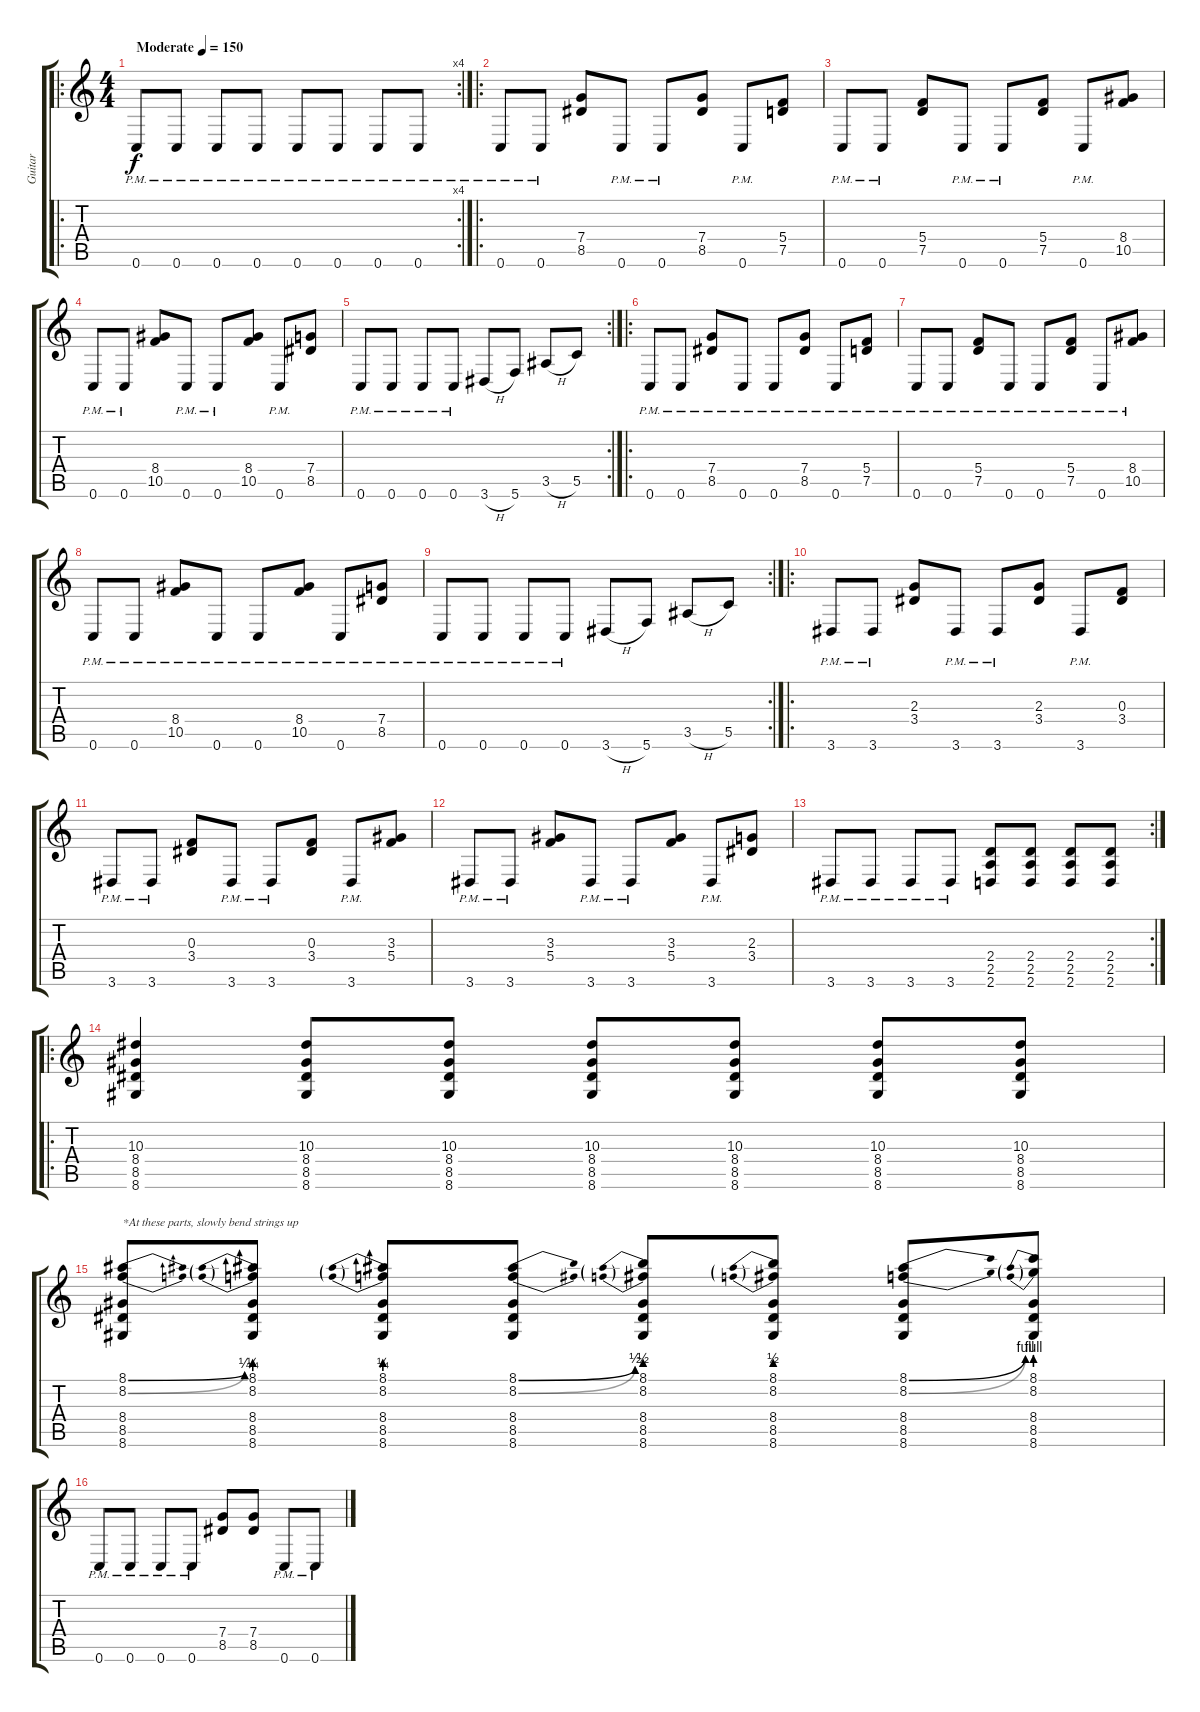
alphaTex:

\track ("Guitar" "Guitar") {instrument distortionguitar}
\staff {score tabs}
\tuning (D4 A3 F3 C3 G2 C2) {hide}
\ro
\rc 4
\ts (4 4)
\tempo (150 "Moderate")
\clef g2
\ks c
0.6{pm}.8{dy f instrument distortionguitar} 0.6{pm}.8 0.6{pm}.8 0.6{pm}.8 0.6{pm}.8 0.6{pm}.8 0.6{pm}.8 0.6{pm}.8 |
\ro
0.6{pm}.8 0.6{pm}.8 (7.4 8.5).8 0.6{pm}.8 0.6{pm}.8 (7.4 8.5).8 0.6{pm}.8 (5.4 7.5).8 |
0.6{pm}.8 0.6{pm}.8 (5.4 7.5).8 0.6{pm}.8 0.6{pm}.8 (5.4 7.5).8 0.6{pm}.8 (8.4 10.5).8 |
0.6{pm}.8 0.6{pm}.8 (8.4 10.5).8 0.6{pm}.8 0.6{pm}.8 (8.4 10.5).8 0.6{pm}.8 (7.4 8.5).8 |
\rc 2
0.6{pm}.8 0.6{pm}.8 0.6{pm}.8 0.6{pm}.8 3.6{h}.8 5.6.8 3.5{h}.8 5.5.8 |
\ro
0.6{pm}.8 0.6{pm}.8 (7.4{pm} 8.5).8 0.6{pm}.8 0.6{pm}.8 (7.4{pm} 8.5).8 0.6{pm}.8 (5.4{pm} 7.5).8 |
0.6{pm}.8 0.6{pm}.8 (5.4{pm} 7.5).8 0.6{pm}.8 0.6{pm}.8 (5.4{pm} 7.5).8 0.6{pm}.8 (8.4{pm} 10.5).8 |
0.6{pm}.8 0.6{pm}.8 (8.4{pm} 10.5).8 0.6{pm}.8 0.6{pm}.8 (8.4{pm} 10.5).8 0.6{pm}.8 (7.4{pm} 8.5).8 |
\rc 2
0.6{pm}.8 0.6{pm}.8 0.6{pm}.8 0.6{pm}.8 3.6{h}.8 5.6.8 3.5{h}.8 5.5.8 |
\ro
3.6{pm}.8 3.6{pm}.8 (2.3 3.4).8 3.6{pm}.8 3.6{pm}.8 (2.3 3.4).8 3.6{pm}.8 (0.3 3.4).8 |
3.6{pm}.8 3.6{pm}.8 (0.3 3.4).8 3.6{pm}.8 3.6{pm}.8 (0.3 3.4).8 3.6{pm}.8 (3.3 5.4).8 |
3.6{pm}.8 3.6{pm}.8 (3.3 5.4).8 3.6{pm}.8 3.6{pm}.8 (3.3 5.4).8 3.6{pm}.8 (2.3 3.4).8 |
\rc 2
3.6{pm}.8 3.6{pm}.8 3.6{pm}.8 3.6{pm}.8 (2.4 2.5 2.6).8 (2.4 2.5 2.6).8 (2.4 2.5 2.6).8 (2.4 2.5 2.6).8 |
\ro
(10.3 8.4 8.5 8.6).4 (10.3 8.4 8.5 8.6).8 (10.3 8.4 8.5 8.6).8 (10.3 8.4 8.5 8.6).8 (10.3 8.4 8.5 8.6).8 (10.3 8.4 8.5 8.6).8 (10.3 8.4 8.5 8.6).8 |
(8.1{be (bend 0 0 60 1)} 8.2{be (bend 0 0 60 1)} 8.4 8.5 8.6).8{txt "*At these parts, slowly bend strings up"} (8.1{be (prebend 0 1 60 1)} 8.2{be (prebend 0 1 60 1)} 8.4 8.5 8.6).8 (8.1{be (prebend 0 1 60 1)} 8.2{be (prebend 0 1 60 1)} 8.4 8.5 8.6).8 (8.1{be (bend 0 0 60 2)} 8.2{be (bend 0 0 60 2)} 8.4 8.5 8.6).8 (8.1{be (prebend 0 2 60 2)} 8.2{be (prebend 0 2 60 2)} 8.4 8.5 8.6).8 (8.1{be (prebend 0 2 60 2)} 8.2{be (prebend 0 2 60 2)} 8.4 8.5 8.6).8 (8.1{be (bend 0 0 60 4)} 8.2{be (bend 0 0 60 4)} 8.4 8.5 8.6).8 (8.1{be (prebend 0 4 60 4)} 8.2{be (prebend 0 4 60 4)} 8.4 8.5 8.6).8 |
0.6{pm}.8 0.6{pm}.8 0.6{pm}.8 0.6{pm}.8 (7.4 8.5).8 (7.4 8.5).8 0.6{pm}.8 0.6{pm}.8
